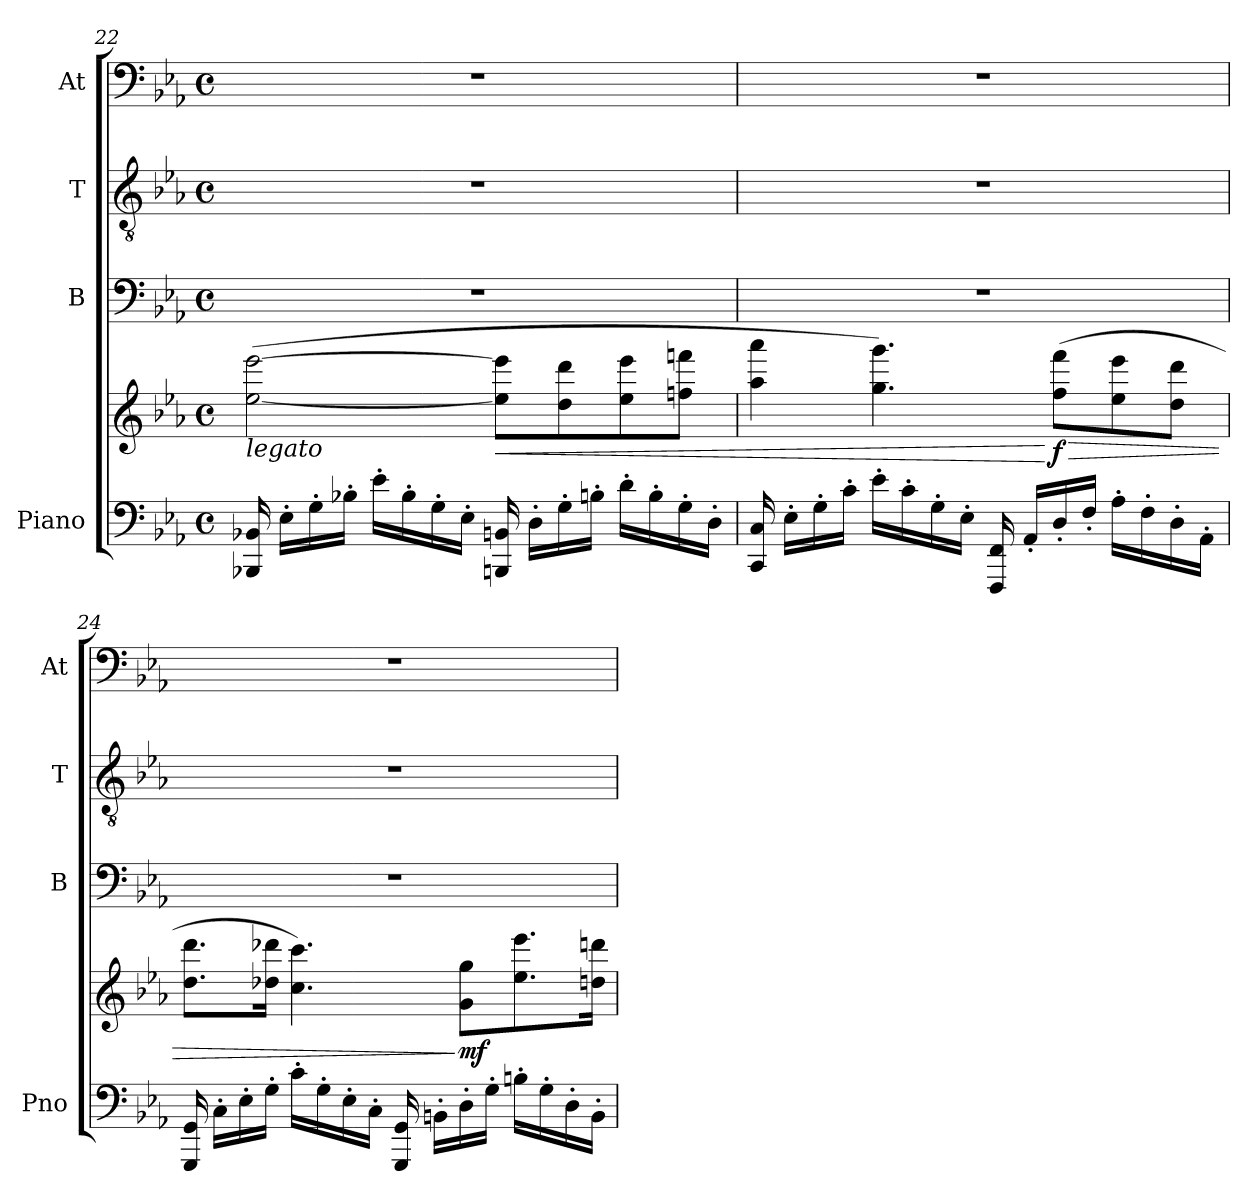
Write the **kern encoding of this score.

**kern	**kern	**dynam	**kern	**kern	**kern
*part4	*part4	*part4	*part3	*part2	*part1
*staff5	*staff4	*staff4/5	*staff3	*staff2	*staff1
*I"Piano	*	*	*I"B	*I"T	*I"At
*I'Pno	*	*	*I'B	*I'T	*I'At
*clefF4	*clefG2	*	*clefF4	*clefGv2	*clefF4
*k[b-e-a-]	*k[b-e-a-]	*	*k[b-e-a-]	*k[b-e-a-]	*k[b-e-a-]
*M4/4	*M4/4	*	*M4/4	*M4/4	*M4/4
*met(c)	*met(c)	*	*met(c)	*met(c)	*met(c)
=22	=22	=22	=22	=22	=22
!	!LO:TX:b:i:t=legato	!	!	!	!
16BBB-X/ 16BB-X/	(>[2ee-\ [2eee-\	.	1r	1r	1r
16E-'\LL	.	.	.	.	.
16G'\	.	.	.	.	.
16B-X'\JJ	.	.	.	.	.
16e-'\LL	.	.	.	.	.
16B-'\	.	.	.	.	.
16G'\	.	.	.	.	.
16E-'\JJ	.	.	.	.	.
!	!	!LO:HP:b	!	!	!
16BBBn/ 16BBn/	8ee-\] 8eee-\]L	<	.	.	.
16D'\LL	.	.	.	.	.
16G'\	8dd\ 8ddd\	.	.	.	.
16Bn'\JJ	.	.	.	.	.
16d'\LL	8ee-\ 8eee-\	.	.	.	.
16B'\	.	.	.	.	.
16G'\	8ffn\ 8fffn\J	.	.	.	.
16D'\JJ	.	.	.	.	.
!!LO:LB:g=z
=23	=23	=23	=23	=23	=23
16CC/ 16C/	4aa-\ 4aaa-\	.	1r	1r	1r
16E-'\LL	.	.	.	.	.
16G'\	.	.	.	.	.
16c'\JJ	.	.	.	.	.
16e-'\LL	4.gg\ 4.ggg\)	.	.	.	.
16c'\	.	.	.	.	.
16G'\	.	.	.	.	.
16E-'\JJ	.	.	.	.	.
16FFF/ 16FF/	.	.	.	.	.
16AA-'/LL	.	.	.	.	.
!	!	!LO:HP:n=1:b	!	!	!
!	!	!LO:DY:n=1:b	!	!	!
16D'/	(>8ff\ 8fff\L	[ > f	.	.	.
16F'/JJ	.	.	.	.	.
16A-'\LL	8ee-\ 8eee-\	.	.	.	.
16F'\	.	.	.	.	.
16D'\	8dd\ 8ddd\J	.	.	.	.
16AA-'\JJ	.	.	.	.	.
=24	=24	=24	=24	=24	=24
16GGG/ 16GG/	8.dd\ 8.ddd\L	.	1r	1r	1r
16C'\LL	.	.	.	.	.
16E-'\	.	.	.	.	.
16G'\JJ	16dd-X\ 16ddd-X\Jk	.	.	.	.
16c'\LL	4.cc\ 4.ccc\)	.	.	.	.
16G'\	.	.	.	.	.
16E-'\	.	.	.	.	.
16C'\JJ	.	.	.	.	.
16GGG/ 16GG/	.	.	.	.	.
16BBn'\LL	.	.	.	.	.
!	!	!LO:DY:n=1:b	!	!	!
16D'\	8g\ 8gg\L	] mf	.	.	.
16G'\JJ	.	.	.	.	.
16Bn'\LL	8.ee-\ 8.eee-\	.	.	.	.
16G'\	.	.	.	.	.
16D'\	.	.	.	.	.
16BB'\JJ	16ddn\ 16dddn\Jk	.	.	.	.
=	=	=	=	=	=
*-	*-	*-	*-	*-	*-
